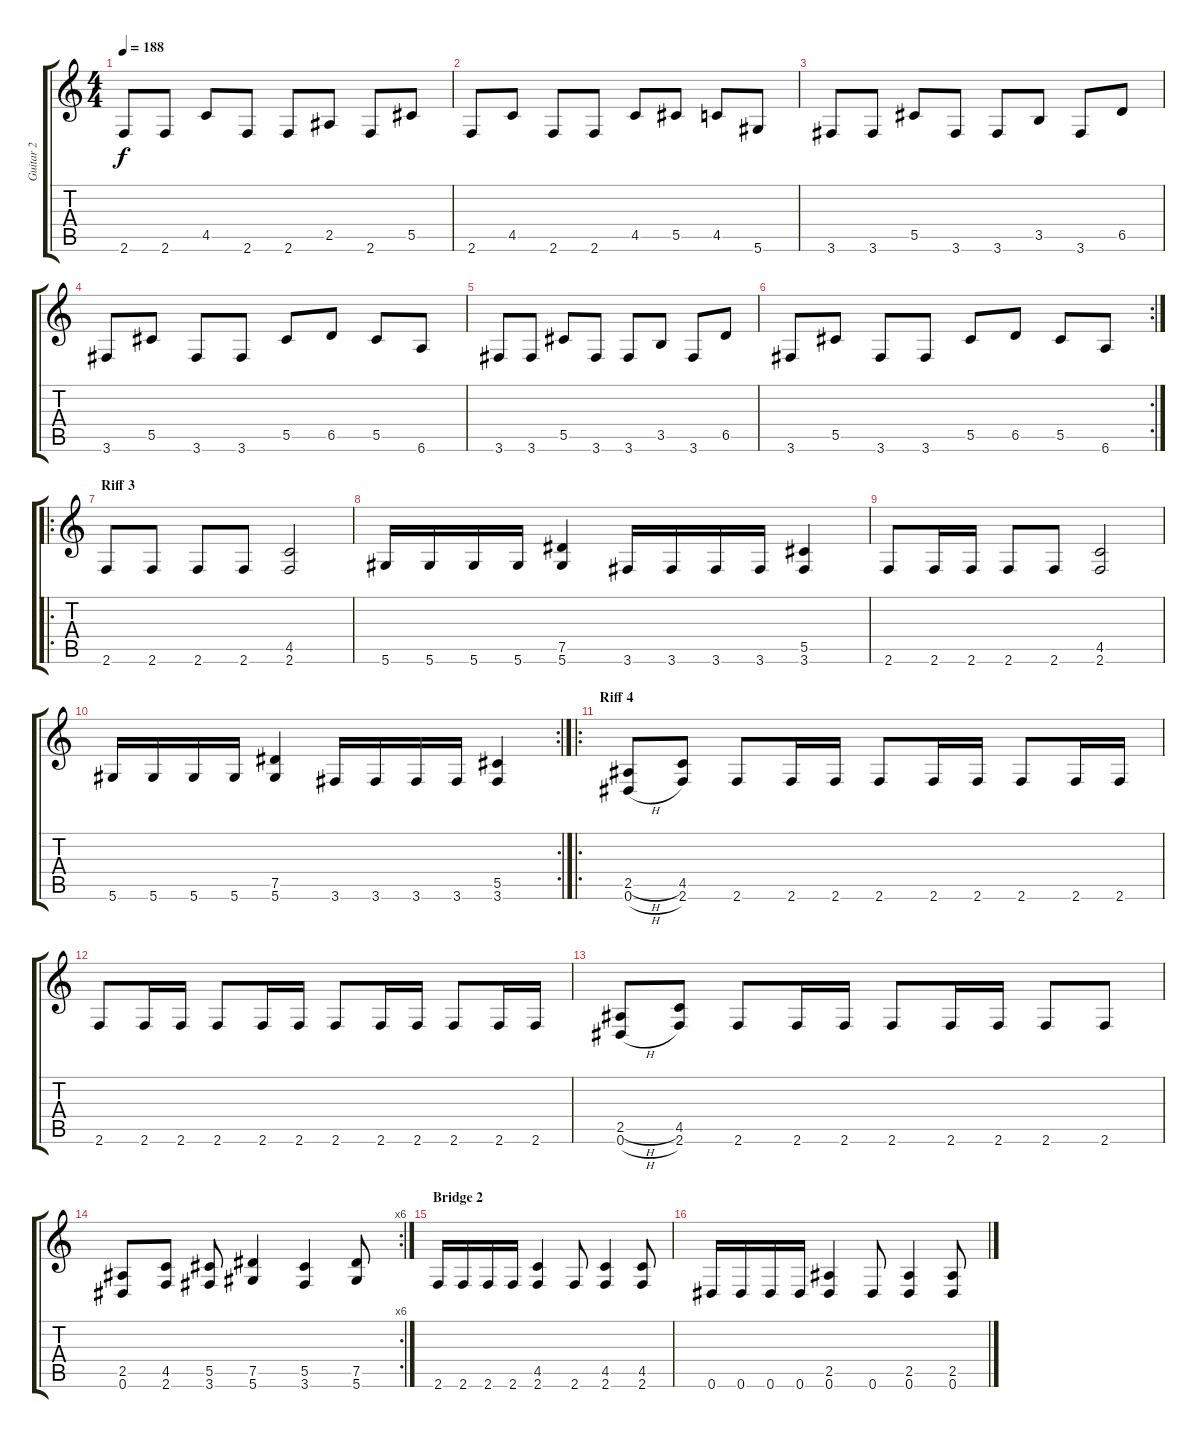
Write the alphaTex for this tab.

\track ("Guitar 2" "Guitar 2") {instrument distortionguitar}
\staff {score tabs}
\tuning (Eb4 Bb3 Gb3 Db3 Ab2 Eb2) {hide}
\ts (4 4)
\tempo 188
\clef g2
\ks c
2.6.8{dy f} 2.6.8 4.5.8 2.6.8 2.6.8 2.5.8 2.6.8 5.5.8 |
2.6.8 4.5.8 2.6.8 2.6.8 4.5.8 5.5.8 4.5.8 5.6.8 |
3.6.8 3.6.8 5.5.8 3.6.8 3.6.8 3.5.8 3.6.8 6.5.8 |
3.6.8 5.5.8 3.6.8 3.6.8 5.5.8 6.5.8 5.5.8 6.6.8 |
3.6.8 3.6.8 5.5.8 3.6.8 3.6.8 3.5.8 3.6.8 6.5.8 |
\rc 2
3.6.8 5.5.8 3.6.8 3.6.8 5.5.8 6.5.8 5.5.8 6.6.8 |
\ro
\section ("" "Riff 3")
2.6.8 2.6.8 2.6.8 2.6.8 (4.5 2.6).2 |
5.6.16 5.6.16 5.6.16 5.6.16 (7.5 5.6).4 3.6.16 3.6.16 3.6.16 3.6.16 (5.5 3.6).4 |
2.6.8 2.6.16 2.6.16 2.6.8 2.6.8 (4.5 2.6).2 |
\rc 2
5.6.16 5.6.16 5.6.16 5.6.16 (7.5 5.6).4 3.6.16 3.6.16 3.6.16 3.6.16 (5.5 3.6).4 |
\ro
\section ("" "Riff 4")
(2.5{h} 0.6{h}).8 (4.5 2.6).8 2.6.8 2.6.16 2.6.16 2.6.8 2.6.16 2.6.16 2.6.8 2.6.16 2.6.16 |
2.6.8 2.6.16 2.6.16 2.6.8 2.6.16 2.6.16 2.6.8 2.6.16 2.6.16 2.6.8 2.6.16 2.6.16 |
(2.5{h} 0.6{h}).8 (4.5 2.6).8 2.6.8 2.6.16 2.6.16 2.6.8 2.6.16 2.6.16 2.6.8 2.6.8 |
\rc 6
(2.5 0.6).8 (4.5 2.6).8 (5.5 3.6).8 (7.5 5.6).4 (5.5 3.6).4 (7.5 5.6).8 |
\section ("" "Bridge 2")
2.6.16 2.6.16 2.6.16 2.6.16 (4.5 2.6).4 2.6.8 (4.5 2.6).4 (4.5 2.6).8 |
0.6.16 0.6.16 0.6.16 0.6.16 (2.5 0.6).4 0.6.8 (2.5 0.6).4 (2.5 0.6).8
